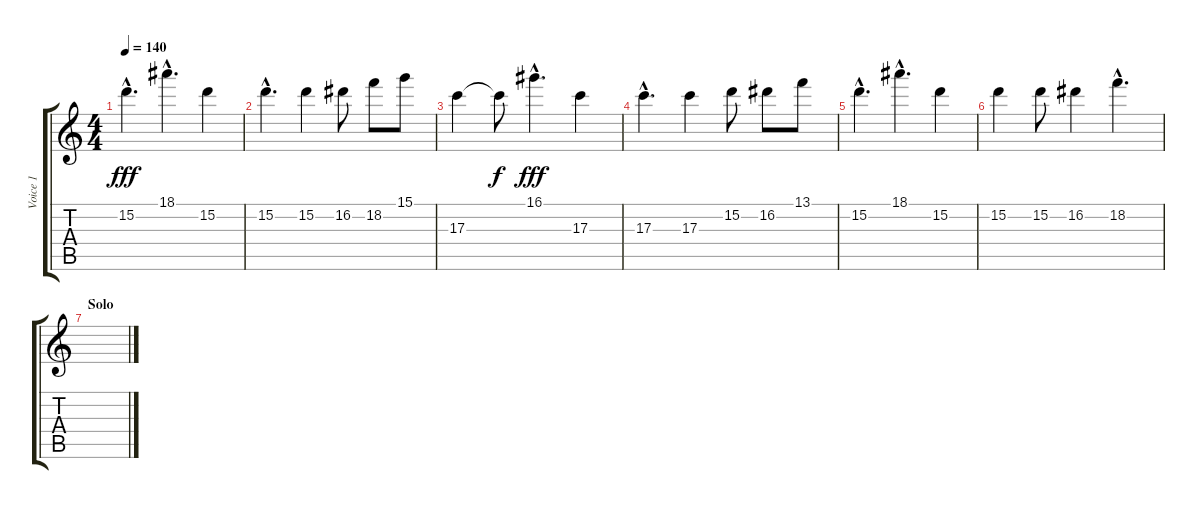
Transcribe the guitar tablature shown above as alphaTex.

\track ("Voice 1" "Voice 1") {instrument electricguitarjazz}
\staff {score tabs}
\tuning (E4 B3 G3 D3 A2 E2) {hide}
\ts (4 4)
\tempo 140
\clef g2
\ks c
15.2{hac}.4{d dy fff} 18.1{hac}.4{d} 15.2.4 |
15.2{hac}.4{d} 15.2.4 16.2.8 18.2.8 15.1.8 |
17.3.4 17.3{t}.8{dy f} 16.1{hac}.4{d dy fff} 17.3.4 |
17.3{hac}.4{d} 17.3.4 15.2.8 16.2.8 13.1.8 |
15.2{hac}.4{d} 18.1{hac}.4{d} 15.2.4 |
15.2.4 15.2.8 16.2.4 18.2{hac}.4{d} |
\section ("" "Solo")
